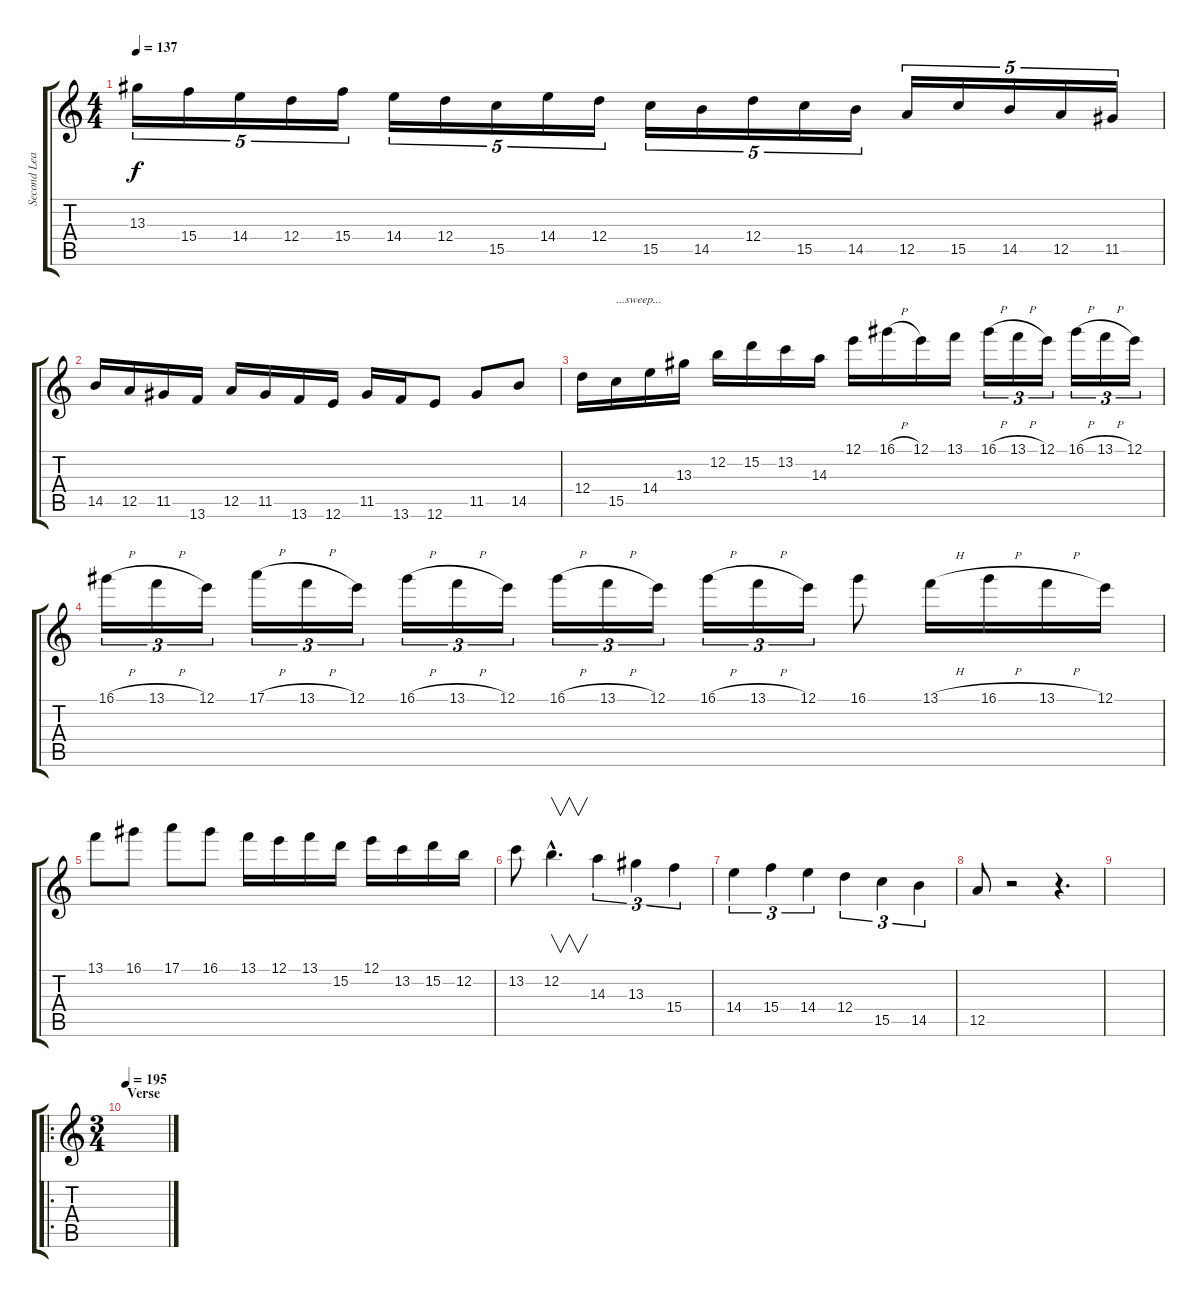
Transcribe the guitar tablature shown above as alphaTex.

\track ("Second Lead" "Second Lea") {instrument distortionguitar}
\staff {score tabs}
\tuning (E4 B3 G3 D3 A2 E2) {hide}
\ts (4 4)
\tempo 137
\clef g2
\ks c
13.3.16{tu (5 4) dy f} 15.4.16{tu (5 4)} 14.4.16{tu (5 4)} 12.4.16{tu (5 4)} 15.4.16{tu (5 4)} 14.4.16{tu (5 4)} 12.4.16{tu (5 4)} 15.5.16{tu (5 4)} 14.4.16{tu (5 4)} 12.4.16{tu (5 4)} 15.5.16{tu (5 4)} 14.5.16{tu (5 4)} 12.4.16{tu (5 4)} 15.5.16{tu (5 4)} 14.5.16{tu (5 4)} 12.5.16{tu (5 4)} 15.5.16{tu (5 4)} 14.5.16{tu (5 4)} 12.5.16{tu (5 4)} 11.5.16{tu (5 4)} |
14.5.16 12.5.16 11.5.16 13.6.16 12.5.16 11.5.16 13.6.16 12.6.16 11.5.16 13.6.16 12.6.8 11.5.8 14.5.8 |
12.4.16 15.5.16{txt "...sweep..."} 14.4.16 13.3.16 12.2.16 15.2.16 13.2.16 14.3.16 12.1.16 16.1{h}.16 12.1.16 13.1.16 16.1{h}.16{tu (3 2)} 13.1{h}.16{tu (3 2)} 12.1.16{tu (3 2)} 16.1{h}.16{tu (3 2)} 13.1{h}.16{tu (3 2)} 12.1.16{tu (3 2)} |
16.1{h}.16{tu (3 2)} 13.1{h}.16{tu (3 2)} 12.1.16{tu (3 2)} 17.1{h}.16{tu (3 2)} 13.1{h}.16{tu (3 2)} 12.1.16{tu (3 2)} 16.1{h}.16{tu (3 2)} 13.1{h}.16{tu (3 2)} 12.1.16{tu (3 2)} 16.1{h}.16{tu (3 2)} 13.1{h}.16{tu (3 2)} 12.1.16{tu (3 2)} 16.1{h}.16{tu (3 2)} 13.1{h}.16{tu (3 2)} 12.1.16{tu (3 2)} 16.1.8 13.1{h}.16 16.1{h}.16 13.1{h}.16 12.1.16 |
13.1.8 16.1.8 17.1.8 16.1.8 13.1.16 12.1.16 13.1.16 15.2.16 12.1.16 13.2.16 15.2.16 12.2.16 |
13.2.8 12.2{hac}.4{v d} 14.3.4{tu (3 2)} 13.3.4{tu (3 2)} 15.4.4{tu (3 2)} |
14.4.4{tu (3 2)} 15.4.4{tu (3 2)} 14.4.4{tu (3 2)} 12.4.4{tu (3 2)} 15.5.4{tu (3 2)} 14.5.4{tu (3 2)} |
12.5.8 r.2 r.4{d} |
|
\ro
\ts (3 4)
\section ("" "Verse")
\tempo 195
